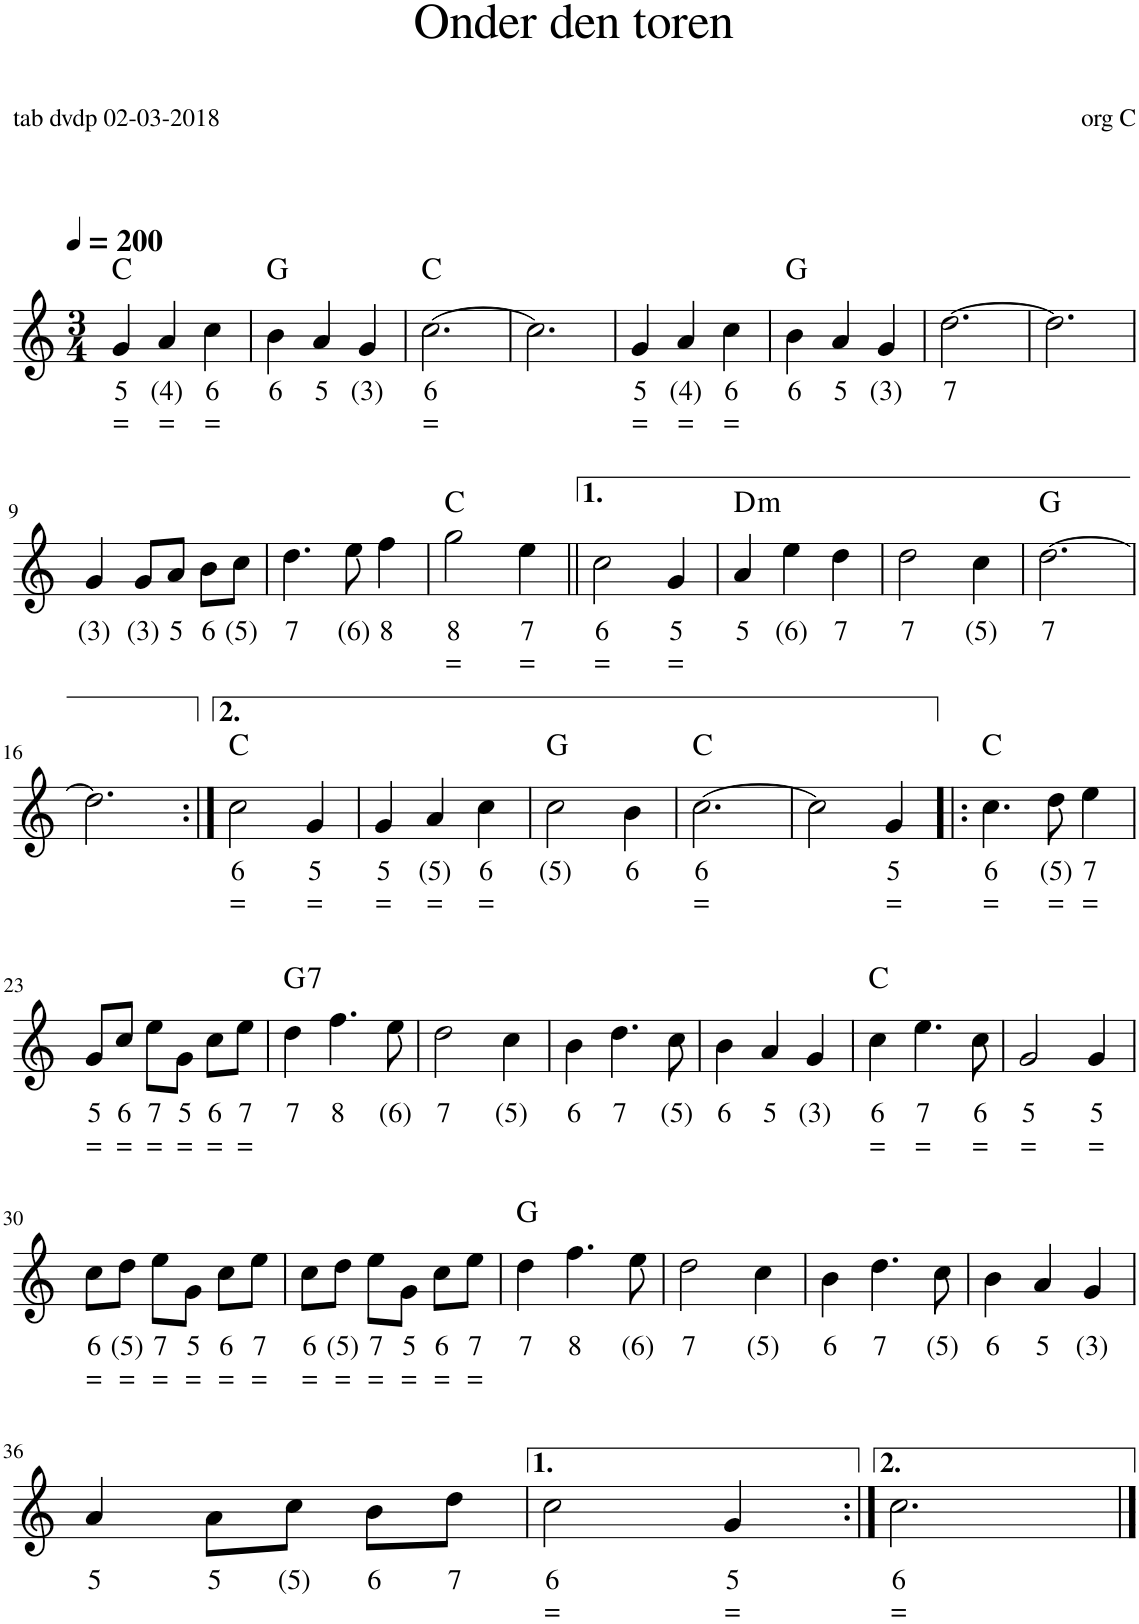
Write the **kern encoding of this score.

**kern	**text	**text	**harte
*part1	*part1	*part1	*part1
*staff1	*staff1	*staff1	*
*I"Bandoneon, Flute	*	*	*
*clefG2	*	*	*
*k[]	*	*	*
*M3/4	*	*	*
*MM200	*	*	*
=1	=1	=1	=1
!	!LO:LY:b	!LO:LY:b	!
4g/	5	=	C:maj
!	!LO:LY:b	!LO:LY:b	!
4a/	(4)	=	.
!	!LO:LY:b	!LO:LY:b	!
4cc\	6	=	.
=2	=2	=2	=2
!	!LO:LY:b	!	!
4b\	6	.	G:maj
!	!LO:LY:b	!	!
4a/	5	.	.
!	!LO:LY:b	!	!
4g/	(3)	.	.
=3	=3	=3	=3
!	!LO:LY:b	!LO:LY:b	!
[2.cc\	6	=	C:maj
=4	=4	=4	=4
2.cc\]	.	.	.
=5	=5	=5	=5
!	!LO:LY:b	!LO:LY:b	!
4g/	5	=	.
!	!LO:LY:b	!LO:LY:b	!
4a/	(4)	=	.
!	!LO:LY:b	!LO:LY:b	!
4cc\	6	=	.
=6	=6	=6	=6
!	!LO:LY:b	!	!
4b\	6	.	G:maj
!	!LO:LY:b	!	!
4a/	5	.	.
!	!LO:LY:b	!	!
4g/	(3)	.	.
=7	=7	=7	=7
!	!LO:LY:b	!	!
[2.dd\	7	.	.
=8	=8	=8	=8
2.dd\]	.	.	.
!!LO:LB:g=z
=9	=9	=9	=9
!	!LO:LY:b	!	!
4g/	(3)	.	.
!	!LO:LY:b	!	!
8g/L	(3)	.	.
!	!LO:LY:b	!	!
8a/J	5	.	.
!	!LO:LY:b	!	!
8b\L	6	.	.
!	!LO:LY:b	!	!
8cc\J	(5)	.	.
=10	=10	=10	=10
!	!LO:LY:b	!	!
4.dd\	7	.	.
!	!LO:LY:b	!	!
8ee\	(6)	.	.
!	!LO:LY:b	!	!
4ff\	8	.	.
=11	=11	=11	=11
!	!LO:LY:b	!LO:LY:b	!
2gg\	8	=	C:maj
!	!LO:LY:b	!LO:LY:b	!
4ee\	7	=	.
=12||	=12||	=12||	=12||
!	!LO:LY:b	!LO:LY:b	!
2cc\	6	=	.
!	!LO:LY:b	!LO:LY:b	!
4g/	5	=	.
=13	=13	=13	=13
!	!LO:LY:b	!	!LO:H:kt=m
4a/	5	.	D:min
!	!LO:LY:b	!	!
4ee\	(6)	.	.
!	!LO:LY:b	!	!
4dd\	7	.	.
=14	=14	=14	=14
!	!LO:LY:b	!	!
2dd\	7	.	.
!	!LO:LY:b	!	!
4cc\	(5)	.	.
=15	=15	=15	=15
!	!LO:LY:b	!	!
[2.dd\	7	.	G:maj
!!LO:LB:g=z
=16	=16	=16	=16
2.dd\]	.	.	.
=17:|!	=17:|!	=17:|!	=17:|!
!	!LO:LY:b	!LO:LY:b	!
2cc\	6	=	C:maj
!	!LO:LY:b	!LO:LY:b	!
4g/	5	=	.
=18	=18	=18	=18
!	!LO:LY:b	!LO:LY:b	!
4g/	5	=	.
!	!LO:LY:b	!LO:LY:b	!
4a/	(5)	=	.
!	!LO:LY:b	!LO:LY:b	!
4cc\	6	=	.
=19	=19	=19	=19
!	!LO:LY:b	!	!
2cc\	(5)	.	G:maj
!	!LO:LY:b	!	!
4b\	6	.	.
=20	=20	=20	=20
!	!LO:LY:b	!LO:LY:b	!
[2.cc\	6	=	C:maj
=21	=21	=21	=21
2cc\]	.	.	.
!	!LO:LY:b	!LO:LY:b	!
4g/	5	=	.
=22!|:	=22!|:	=22!|:	=22!|:
!	!LO:LY:b	!LO:LY:b	!
4.cc\	6	=	C:maj
!	!LO:LY:b	!LO:LY:b	!
8dd\	(5)	=	.
!	!LO:LY:b	!LO:LY:b	!
4ee\	7	=	.
!!LO:LB:g=z
=23	=23	=23	=23
!	!LO:LY:b	!LO:LY:b	!
8g/L	5	=	.
!	!LO:LY:b	!LO:LY:b	!
8cc/J	6	=	.
!	!LO:LY:b	!LO:LY:b	!
8ee\L	7	=	.
!	!LO:LY:b	!LO:LY:b	!
8g\J	5	=	.
!	!LO:LY:b	!LO:LY:b	!
8cc\L	6	=	.
!	!LO:LY:b	!LO:LY:b	!
8ee\J	7	=	.
=24	=24	=24	=24
!	!LO:LY:b	!	!LO:H:kt=7
4dd\	7	.	G:7
!	!LO:LY:b	!	!
4.ff\	8	.	.
!	!LO:LY:b	!	!
8ee\	(6)	.	.
=25	=25	=25	=25
!	!LO:LY:b	!	!
2dd\	7	.	.
!	!LO:LY:b	!	!
4cc\	(5)	.	.
=26	=26	=26	=26
!	!LO:LY:b	!	!
4b\	6	.	.
!	!LO:LY:b	!	!
4.dd\	7	.	.
!	!LO:LY:b	!	!
8cc\	(5)	.	.
=27	=27	=27	=27
!	!LO:LY:b	!	!
4b\	6	.	.
!	!LO:LY:b	!	!
4a/	5	.	.
!	!LO:LY:b	!	!
4g/	(3)	.	.
=28	=28	=28	=28
!	!LO:LY:b	!LO:LY:b	!
4cc\	6	=	C:maj
!	!LO:LY:b	!LO:LY:b	!
4.ee\	7	=	.
!	!LO:LY:b	!LO:LY:b	!
8cc\	6	=	.
=29	=29	=29	=29
!	!LO:LY:b	!LO:LY:b	!
2g/	5	=	.
!	!LO:LY:b	!LO:LY:b	!
4g/	5	=	.
!!LO:LB:g=z
=30	=30	=30	=30
!	!LO:LY:b	!LO:LY:b	!
8cc\L	6	=	.
!	!LO:LY:b	!LO:LY:b	!
8dd\J	(5)	=	.
!	!LO:LY:b	!LO:LY:b	!
8ee\L	7	=	.
!	!LO:LY:b	!LO:LY:b	!
8g\J	5	=	.
!	!LO:LY:b	!LO:LY:b	!
8cc\L	6	=	.
!	!LO:LY:b	!LO:LY:b	!
8ee\J	7	=	.
=31	=31	=31	=31
!	!LO:LY:b	!LO:LY:b	!
8cc\L	6	=	.
!	!LO:LY:b	!LO:LY:b	!
8dd\J	(5)	=	.
!	!LO:LY:b	!LO:LY:b	!
8ee\L	7	=	.
!	!LO:LY:b	!LO:LY:b	!
8g\J	5	=	.
!	!LO:LY:b	!LO:LY:b	!
8cc\L	6	=	.
!	!LO:LY:b	!LO:LY:b	!
8ee\J	7	=	.
=32	=32	=32	=32
!	!LO:LY:b	!	!
4dd\	7	.	G:maj
!	!LO:LY:b	!	!
4.ff\	8	.	.
!	!LO:LY:b	!	!
8ee\	(6)	.	.
=33	=33	=33	=33
!	!LO:LY:b	!	!
2dd\	7	.	.
!	!LO:LY:b	!	!
4cc\	(5)	.	.
=34	=34	=34	=34
!	!LO:LY:b	!	!
4b\	6	.	.
!	!LO:LY:b	!	!
4.dd\	7	.	.
!	!LO:LY:b	!	!
8cc\	(5)	.	.
=35	=35	=35	=35
!	!LO:LY:b	!	!
4b\	6	.	.
!	!LO:LY:b	!	!
4a/	5	.	.
!	!LO:LY:b	!	!
4g/	(3)	.	.
!!LO:LB:g=z
=36	=36	=36	=36
!	!LO:LY:b	!	!
4a/	5	.	.
!	!LO:LY:b	!	!
8a\L	5	.	.
!	!LO:LY:b	!	!
8cc\J	(5)	.	.
!	!LO:LY:b	!	!
8b\L	6	.	.
!	!LO:LY:b	!	!
8dd\J	7	.	.
=37	=37	=37	=37
!	!LO:LY:b	!LO:LY:b	!
2cc\	6	=	.
!	!LO:LY:b	!LO:LY:b	!
4g/	5	=	.
=38:|!	=38:|!	=38:|!	=38:|!
!	!LO:LY:b	!LO:LY:b	!
2.cc\	6	=	.
==	==	==	==
*-	*-	*-	*-
